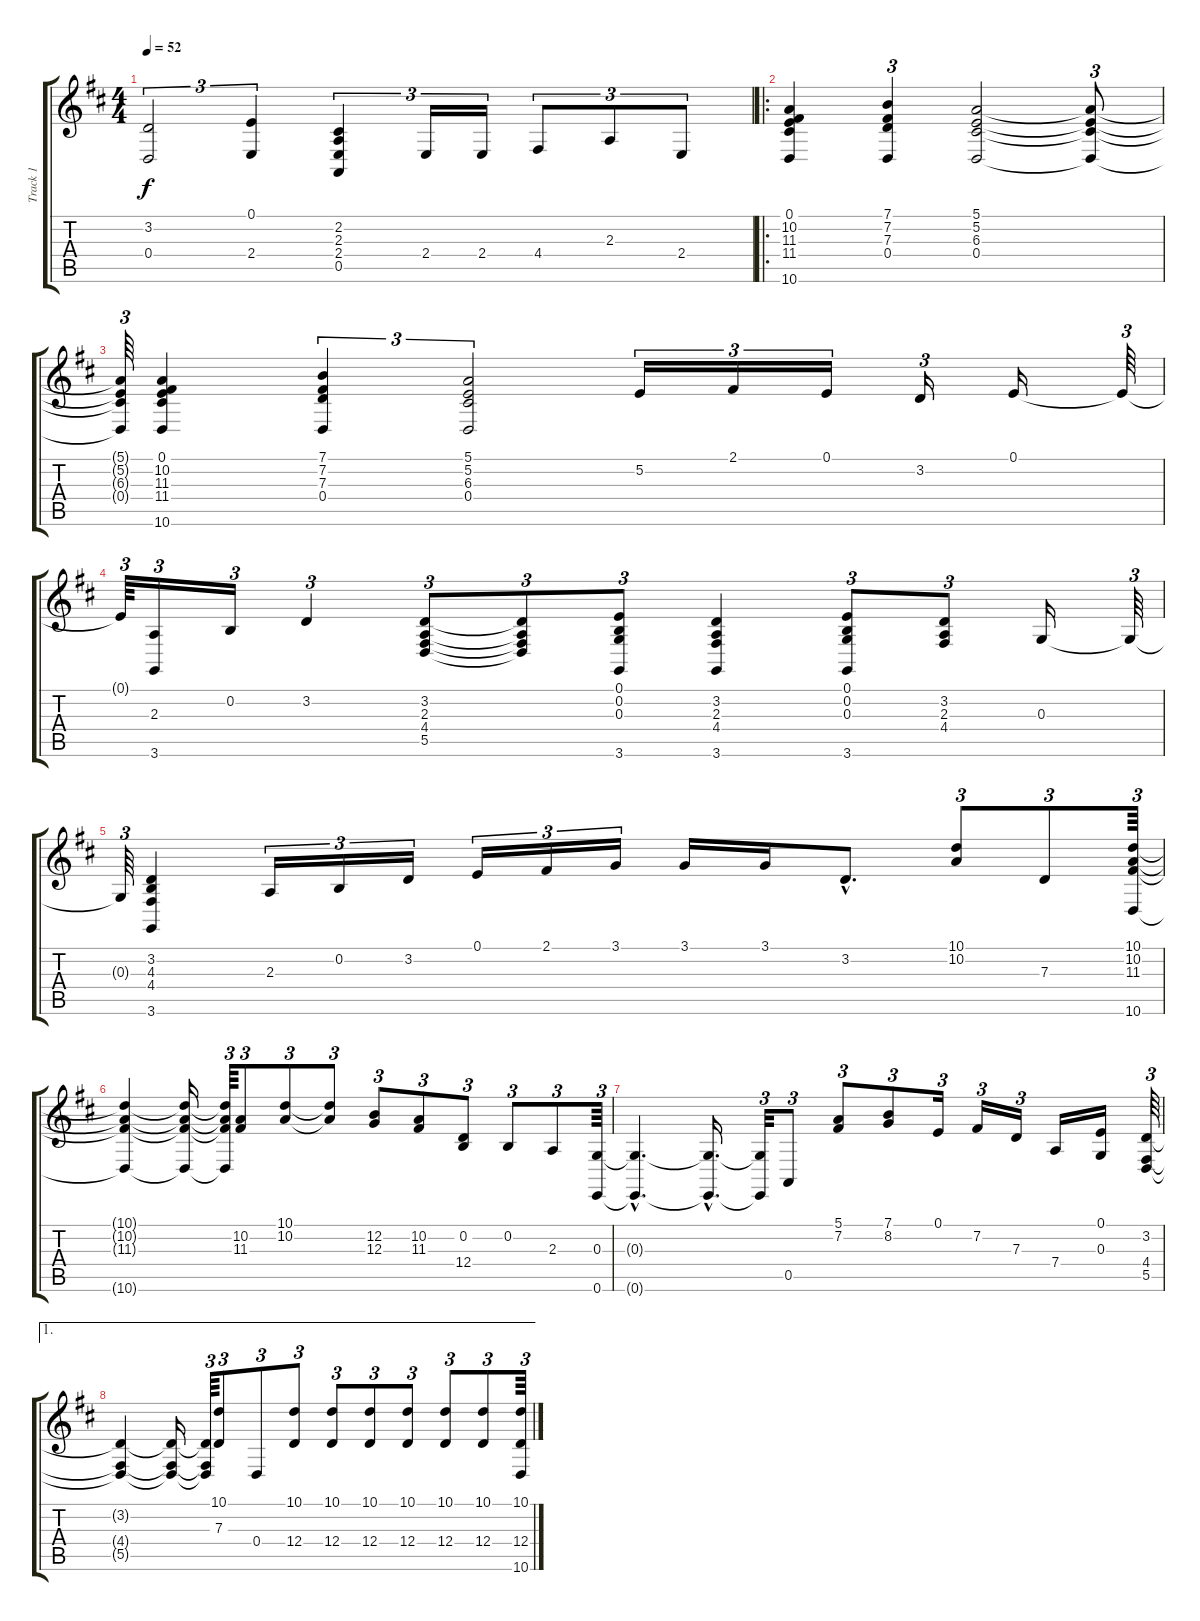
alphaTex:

\track ("Track 1" "Track 1") {instrument acousticgrandpiano}
\staff {score tabs}
\tuning (E4 B3 G3 D3 A2 E2) {hide}
\ts (4 4)
\tempo 52
\clef g2
\ks d
(3.2 0.4).2{tu (3 2) dy f} (0.1 2.4).4{tu (3 2)} (2.2 2.3 2.4 0.5).4{tu (3 2)} 2.4.16{tu (3 2)} 2.4.16{tu (3 2)} 4.4.8{tu (3 2)} 2.3.8{tu (3 2)} 2.4.8{tu (3 2)} |
\ro
(0.1 10.2 11.3 11.4 10.6).4 (7.1 7.2 7.3 0.4).4{tu (3 2)} (5.1 5.2 6.3 0.4).2 (5.1{t} 5.2{t} 6.3{t} 0.4{t}).8{tu (3 2)} |
(5.1{t} 5.2{t} 6.3{t} 0.4{t}).64{tu (3 2)} (0.1 10.2 11.3 11.4 10.6).4 (7.1 7.2 7.3 0.4).4{tu (3 2)} (5.1 5.2 6.3 0.4).2{tu (3 2)} 5.2.16{tu (3 2)} 2.1.16{tu (3 2)} 0.1.16{tu (3 2)} 3.2.16{tu (3 2)} 0.1.16 0.1{t}.64{tu (3 2)} |
0.1{t}.64{tu (3 2)} (2.3 3.6).16{tu (3 2)} 0.2.16{tu (3 2)} 3.2.4{tu (3 2)} (3.2 2.3 4.4 5.5).8{tu (3 2)} (3.2{t} 2.3{t} 4.4{t} 5.5{t}).8{tu (3 2)} (0.1 0.2 0.3 3.6).8{tu (3 2)} (3.2 2.3 4.4 3.6).4 (0.1 0.2 0.3 3.6).8{tu (3 2)} (3.2 2.3 4.4).8{tu (3 2)} 0.3.16 0.3{t}.64{tu (3 2)} |
0.3{t}.64{tu (3 2)} (3.2 4.3 4.4 3.6).4 2.3.16{tu (3 2)} 0.2.16{tu (3 2)} 3.2.16{tu (3 2)} 0.1.16{tu (3 2)} 2.1.16{tu (3 2)} 3.1.16{tu (3 2)} 3.1.16 3.1.16 3.2{hac}.8{d} (10.1 10.2).8{tu (3 2)} 7.3.8{tu (3 2)} (10.1 10.2 11.3 10.6).64{tu (3 2)} |
(10.1{t} 10.2{t} 11.3{t} 10.6{t}).4 (10.1{t} 10.2{t} 11.3{t} 10.6{t}).16 (10.1{t} 10.2{t} 11.3{t} 10.6{t}).64{tu (3 2)} (10.2 11.3).8{tu (3 2)} (10.1 10.2).8{tu (3 2)} (10.1{t} 10.2{t}).8{tu (3 2)} (12.2 12.3).8{tu (3 2)} (10.2 11.3).8{tu (3 2)} (0.2 12.4).8{tu (3 2)} 0.2.8{tu (3 2)} 2.3.8{tu (3 2)} (0.3 0.6).64{tu (3 2)} |
(0.3{hac t} 0.6{hac t}).4{d} (0.3{hac t} 0.6{hac t}).16{d} (0.3{t} 0.6{t}).32{tu (3 2)} 0.5.8{tu (3 2)} (5.1 7.2).8{tu (3 2)} (7.1 8.2).8{tu (3 2)} 0.1.16{tu (3 2)} 7.2.16{tu (3 2)} 7.3.16{tu (3 2)} 7.4.16 (0.1 0.3).16 (3.2 4.4 5.5).64{tu (3 2)} |
\ae 1
(3.2{t} 4.4{t} 5.5{t}).4 (3.2{t} 4.4{t} 5.5{t}).16 (3.2{t} 4.4{t} 5.5{t}).64{tu (3 2)} (10.1 7.3).8{tu (3 2)} 0.4.8{tu (3 2)} (10.1 12.4).8{tu (3 2)} (10.1 12.4).8{tu (3 2)} (10.1 12.4).8{tu (3 2)} (10.1 12.4).8{tu (3 2)} (10.1 12.4).8{tu (3 2)} (10.1 12.4).8{tu (3 2)} (10.1 12.4 10.6).64{tu (3 2)}
